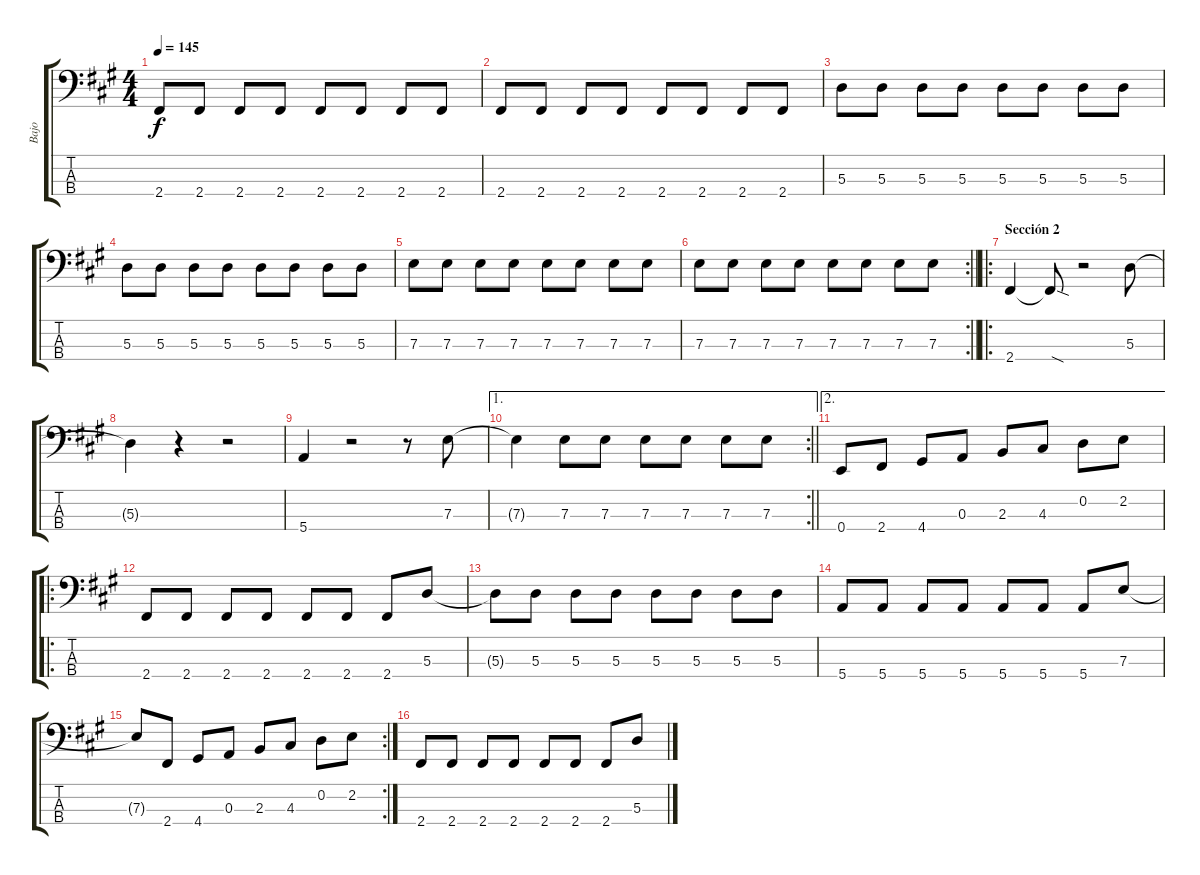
\track ("Bajo" "Bajo") {instrument electricbassfinger}
\staff {score tabs}
\tuning (G2 D2 A1 E1) {hide}
\ts (4 4)
\tempo 145
\clef f4
\ks a
2.4.8{dy f} 2.4.8 2.4.8 2.4.8 2.4.8 2.4.8 2.4.8 2.4.8 |
2.4.8 2.4.8 2.4.8 2.4.8 2.4.8 2.4.8 2.4.8 2.4.8 |
5.3.8 5.3.8 5.3.8 5.3.8 5.3.8 5.3.8 5.3.8 5.3.8 |
5.3.8 5.3.8 5.3.8 5.3.8 5.3.8 5.3.8 5.3.8 5.3.8 |
7.3.8 7.3.8 7.3.8 7.3.8 7.3.8 7.3.8 7.3.8 7.3.8 |
\rc 2
\barLineRight lightlight
7.3.8 7.3.8 7.3.8 7.3.8 7.3.8 7.3.8 7.3.8 7.3.8 |
\ro
\section ("" "Sección 2")
2.4.4 2.4{sod t}.8 r.2 5.3.8 |
5.3{t}.4 r.4 r.2 |
5.4.4 r.2 r.8 7.3.8 |
\ae 1
\rc 2
\barLineRight lightlight
7.3{t}.4 7.3.8 7.3.8 7.3.8 7.3.8 7.3.8 7.3.8 |
\ae 2
0.4.8 2.4.8 4.4.8 0.3.8 2.3.8 4.3.8 0.2.8 2.2.8 |
\ro
2.4.8 2.4.8 2.4.8 2.4.8 2.4.8 2.4.8 2.4.8 5.3.8 |
5.3{t}.8 5.3.8 5.3.8 5.3.8 5.3.8 5.3.8 5.3.8 5.3.8 |
5.4.8 5.4.8 5.4.8 5.4.8 5.4.8 5.4.8 5.4.8 7.3.8 |
\rc 2
7.3{t}.8 2.4.8 4.4.8 0.3.8 2.3.8 4.3.8 0.2.8 2.2.8 |
2.4.8 2.4.8 2.4.8 2.4.8 2.4.8 2.4.8 2.4.8 5.3.8
